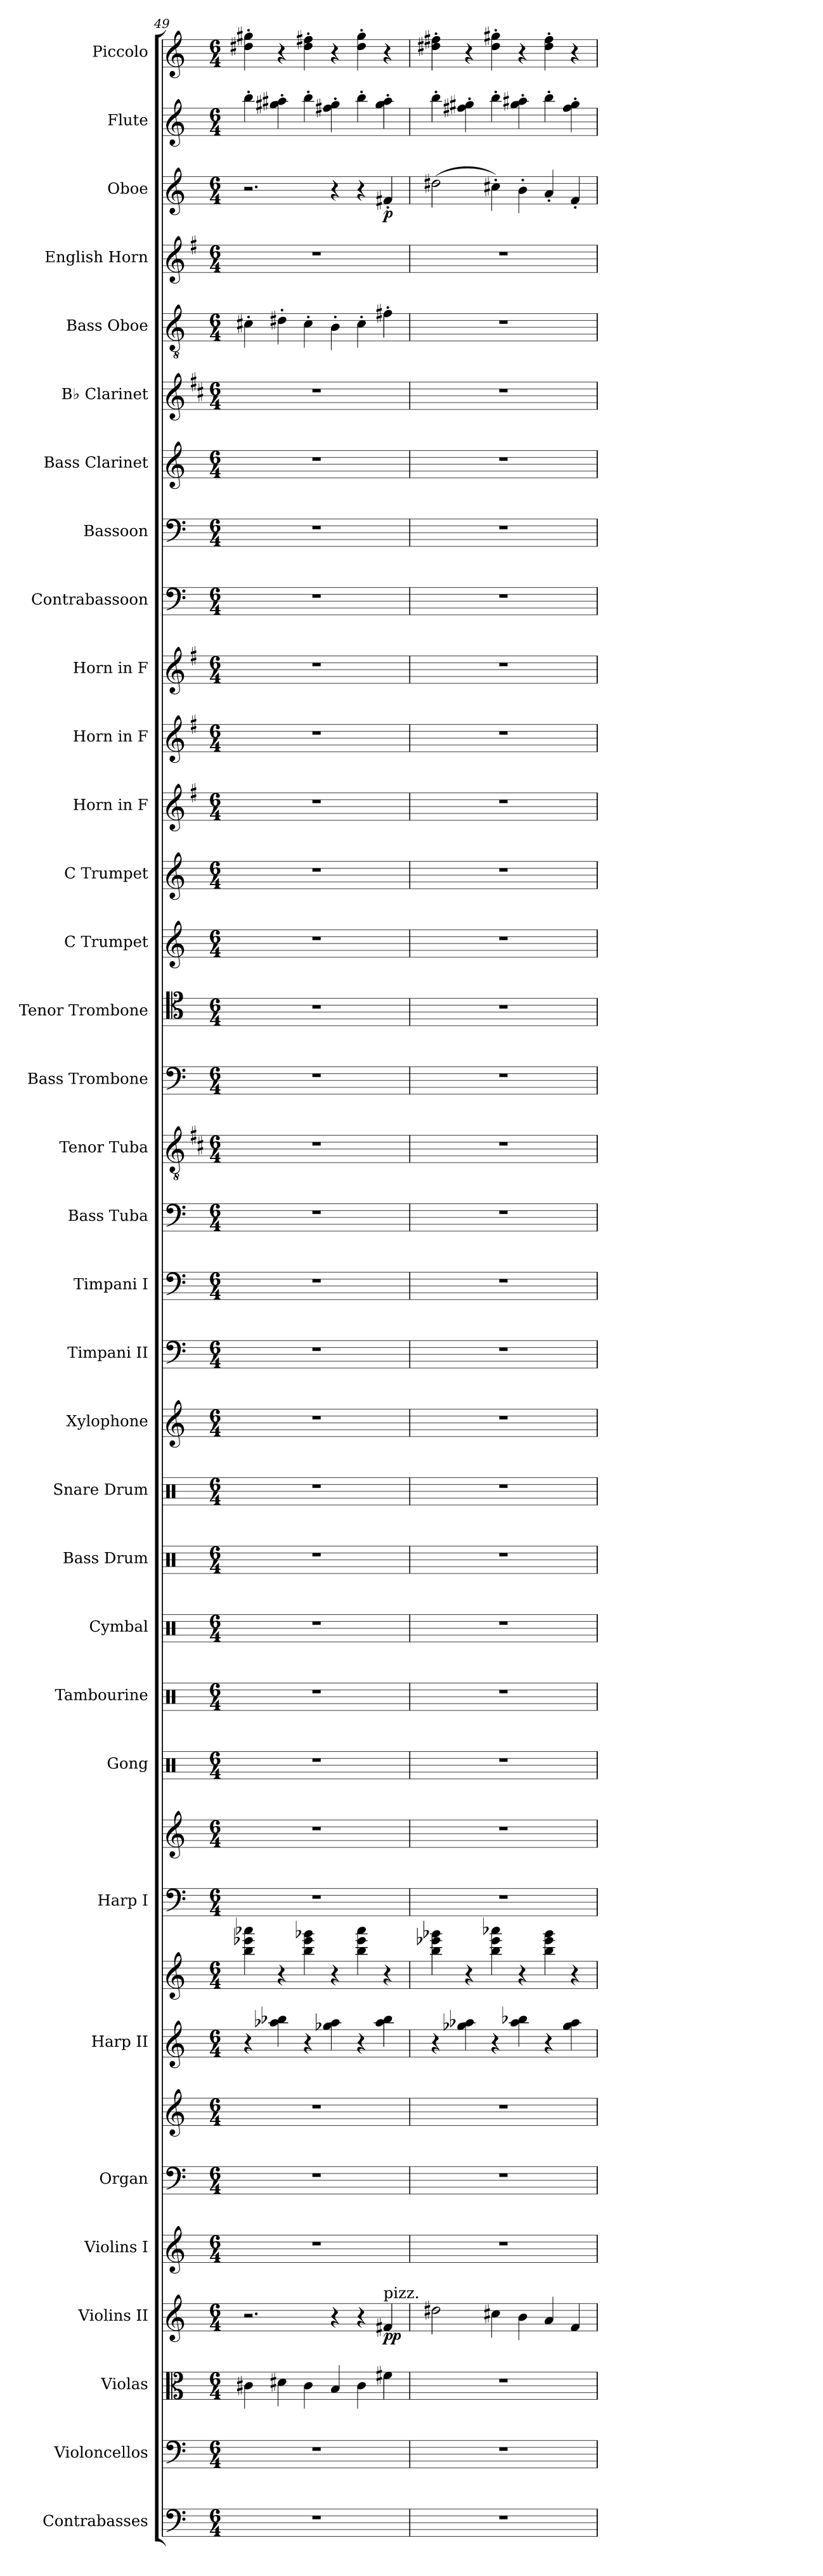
**kern	**kern	**kern	**kern	**dynam	**kern	**kern	**kern	**kern	**kern	**kern	**kern	**kern	**kern	**kern	**kern	**kern	**kern	**kern	**kern	**kern	**kern	**kern	**kern	**kern	**kern	**kern	**kern	**kern	**kern	**kern	**kern	**kern	**kern	**kern	**kern	**dynam	**kern	**kern
*part34	*part33	*part32	*part31	*part31	*part30	*part29	*part29	*part28	*part28	*part27	*part27	*part26	*part25	*part24	*part23	*part22	*part21	*part20	*part19	*part18	*part17	*part16	*part15	*part14	*part13	*part12	*part11	*part10	*part9	*part8	*part7	*part6	*part5	*part4	*part3	*part3	*part2	*part1
*staff37	*staff36	*staff35	*staff34	*staff34	*staff33	*staff32	*staff31	*staff30	*staff29	*staff28	*staff27	*staff26	*staff25	*staff24	*staff23	*staff22	*staff21	*staff20	*staff19	*staff18	*staff17	*staff16	*staff15	*staff14	*staff13	*staff12	*staff11	*staff10	*staff9	*staff8	*staff7	*staff6	*staff5	*staff4	*staff3	*staff3	*staff2	*staff1
*I"Contrabasses	*I"Violoncellos	*I"Violas	*I"Violins II	*	*I"Violins I	*I"Organ	*	*I"Harp II	*	*I"Harp I	*	*I"Gong	*I"Tambourine	*I"Cymbal	*I"Bass Drum	*I"Snare Drum	*I"Xylophone	*I"Timpani II	*I"Timpani I	*I"Bass Tuba	*I"Tenor Tuba	*I"Bass Trombone	*I"Tenor Trombone	*I"C Trumpet	*I"C Trumpet	*I"Horn in F	*I"Horn in F	*I"Horn in F	*I"Contrabassoon	*I"Bassoon	*I"Bass Clarinet	*I"B♭ Clarinet	*I"Bass Oboe	*I"English Horn	*I"Oboe	*	*I"Flute	*I"Piccolo
*I'Cbs.	*I'Vcs.	*I'Vlas.	*I'Vlns.	*	*I'Vlns.	*I'Org.	*	*I'Hrp.	*	*I'Hrp.	*	*	*I'Tamb.	*I'Cym.	*I'B. Dr.	*I'Sn. Dr.	*I'Xyl.	*I'Timp.	*I'Timp.	*I'Tba.	*	*I'B. Tbn.	*I'T. Tbn.	*I'C Tpt.	*I'C Tpt.	*	*	*	*I'Cbsn.	*I'Bsn.	*I'B. Cl.	*I'B♭ Cl.	*	*I'E. Hn.	*I'Ob.	*	*I'Fl.	*I'Picc.
*clefF4	*clefF4	*clefC3	*clefG2	*	*clefG2	*clefF4	*clefG2	*clefG2	*clefG2	*clefF4	*clefG2	*clefX	*clefX	*clefX	*clefX	*clefX	*clefG2	*clefF4	*clefF4	*clefF4	*clefGv2	*clefF4	*clefC4	*clefG2	*clefG2	*clefG2	*clefG2	*clefG2	*clefF4	*clefF4	*clefG2	*clefG2	*clefGv2	*clefG2	*clefG2	*	*clefG2	*clefG2
*ITrd7c12	*	*	*	*	*	*	*	*	*	*	*	*	*	*	*	*	*ITrd-7c-12	*	*	*	*ITrd1c2	*	*	*	*	*ITrd4c7	*ITrd4c7	*ITrd4c7	*ITrd7c12	*	*ITrd8c14	*ITrd1c2	*	*ITrd4c7	*	*	*	*ITrd-7c-12
*k[]	*k[]	*k[]	*k[]	*	*k[]	*k[]	*k[]	*k[]	*k[]	*k[]	*k[]	*k[]	*k[]	*k[]	*k[]	*k[]	*k[]	*k[]	*k[]	*k[]	*k[]	*k[]	*k[]	*k[]	*k[]	*k[]	*k[]	*k[]	*k[]	*k[]	*k[]	*k[]	*k[]	*k[]	*k[]	*	*k[]	*k[]
*M6/4	*M6/4	*M6/4	*M6/4	*	*M6/4	*M6/4	*M6/4	*M6/4	*M6/4	*M6/4	*M6/4	*M6/4	*M6/4	*M6/4	*M6/4	*M6/4	*M6/4	*M6/4	*M6/4	*M6/4	*M6/4	*M6/4	*M6/4	*M6/4	*M6/4	*M6/4	*M6/4	*M6/4	*M6/4	*M6/4	*M6/4	*M6/4	*M6/4	*M6/4	*M6/4	*	*M6/4	*M6/4
=49	=49	=49	=49	=49	=49	=49	=49	=49	=49	=49	=49	=49	=49	=49	=49	=49	=49	=49	=49	=49	=49	=49	=49	=49	=49	=49	=49	=49	=49	=49	=49	=49	=49	=49	=49	=49	=49	=49
1.r	1.r	4c#X\	2.r	.	1.r	1.r	1.r	4r	4bb\ 4eee-X\ 4aaa-X\	1.r	1.r	1.r	1.r	1.r	1.r	1.r	1.r	1.r	1.r	1.r	1.r	1.r	1.r	1.r	1.r	1.r	1.r	1.r	1.r	1.r	1.r	1.r	4c#X'\	1.r	2.r	.	4bb'\	4ddd#X\' 4ggg#X\'
.	.	4d#X\	.	.	.	.	.	4aa-X\ 4bb-X\	4r	.	.	.	.	.	.	.	.	.	.	.	.	.	.	.	.	.	.	.	.	.	.	.	4d#X'\	.	.	.	4gg#X\' 4aa#X\'	4r
.	.	4c#\	.	.	.	.	.	4r	4bb\ 4eee-\ 4ggg-X\	.	.	.	.	.	.	.	.	.	.	.	.	.	.	.	.	.	.	.	.	.	.	.	4c#'\	.	.	.	4bb'\	4ddd#\' 4fff#X\'
.	.	4B/	4r	.	.	.	.	4gg-X\ 4aa-\	4r	.	.	.	.	.	.	.	.	.	.	.	.	.	.	.	.	.	.	.	.	.	.	.	4B'\	.	4r	.	4ff#X\' 4gg#\'	4r
.	.	4c#\	4r	.	.	.	.	4r	4bb\ 4eee-\ 4aaa-\	.	.	.	.	.	.	.	.	.	.	.	.	.	.	.	.	.	.	.	.	.	.	.	4c#'\	.	4r	.	4bb'\	4ddd#\' 4ggg#\'
!	!	!	!LO:TX:a:t=pizz.	!	!	!	!	!	!	!	!	!	!	!	!	!	!	!	!	!	!	!	!	!	!	!	!	!	!	!	!	!	!	!	!	!	!	!
!	!	!	!	!LO:DY:b	!	!	!	!	!	!	!	!	!	!	!	!	!	!	!	!	!	!	!	!	!	!	!	!	!	!	!	!	!	!	!	!LO:DY:b	!	!
.	.	4f#X\	4f#X/	pp	.	.	.	4aa-\ 4bb-\	4r	.	.	.	.	.	.	.	.	.	.	.	.	.	.	.	.	.	.	.	.	.	.	.	4f#X'\	.	4f#X'/	p	4gg#\' 4aa#\'	4r
!!LO:PB:g=z
=50	=50	=50	=50	=50	=50	=50	=50	=50	=50	=50	=50	=50	=50	=50	=50	=50	=50	=50	=50	=50	=50	=50	=50	=50	=50	=50	=50	=50	=50	=50	=50	=50	=50	=50	=50	=50	=50	=50
1.r	1.r	1.r	2dd#X\	.	1.r	1.r	1.r	4r	4bb\ 4eee-X\ 4ggg-X\	1.r	1.r	1.r	1.r	1.r	1.r	1.r	1.r	1.r	1.r	1.r	1.r	1.r	1.r	1.r	1.r	1.r	1.r	1.r	1.r	1.r	1.r	1.r	1.r	1.r	(2dd#X\	.	4bb'\	4ddd#X\' 4fff#X\'
.	.	.	.	.	.	.	.	4gg-X\ 4aa-X\	4r	.	.	.	.	.	.	.	.	.	.	.	.	.	.	.	.	.	.	.	.	.	.	.	.	.	.	.	4ff#X\' 4gg#X\'	4r
.	.	.	4cc#X\	.	.	.	.	4r	4bb\ 4eee-\ 4aaa-X\	.	.	.	.	.	.	.	.	.	.	.	.	.	.	.	.	.	.	.	.	.	.	.	.	.	4cc#X'\)	.	4bb'\	4ddd#\' 4ggg#X\'
.	.	.	4b\	.	.	.	.	4aa-\ 4bb-X\	4r	.	.	.	.	.	.	.	.	.	.	.	.	.	.	.	.	.	.	.	.	.	.	.	.	.	4b'\	.	4gg#\' 4aa#X\'	4r
.	.	.	4a/	.	.	.	.	4r	4bb\ 4eee-\ 4ggg-\	.	.	.	.	.	.	.	.	.	.	.	.	.	.	.	.	.	.	.	.	.	.	.	.	.	4a'/	.	4bb'\	4ddd#\' 4fff#\'
.	.	.	4f/	.	.	.	.	4gg-\ 4aa-\	4r	.	.	.	.	.	.	.	.	.	.	.	.	.	.	.	.	.	.	.	.	.	.	.	.	.	4f'/	.	4ff#\' 4gg#\'	4r
=	=	=	=	=	=	=	=	=	=	=	=	=	=	=	=	=	=	=	=	=	=	=	=	=	=	=	=	=	=	=	=	=	=	=	=	=	=	=
*-	*-	*-	*-	*-	*-	*-	*-	*-	*-	*-	*-	*-	*-	*-	*-	*-	*-	*-	*-	*-	*-	*-	*-	*-	*-	*-	*-	*-	*-	*-	*-	*-	*-	*-	*-	*-	*-	*-
